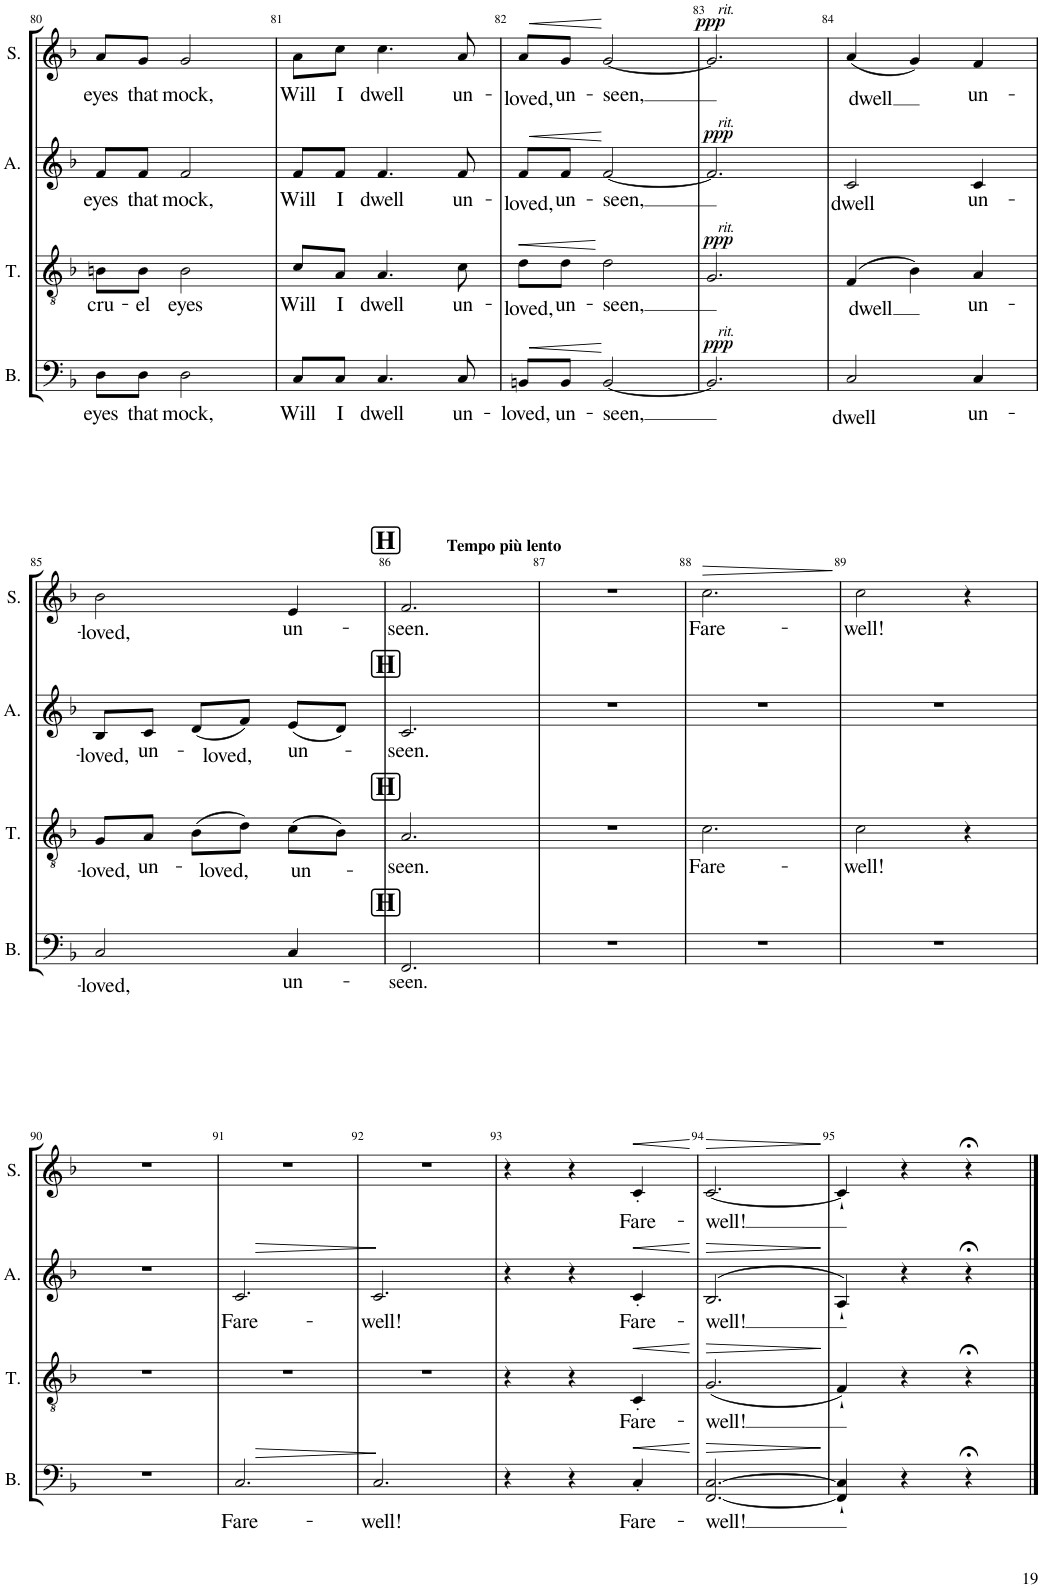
**kern	**text	**dynam	**kern	**text	**dynam	**kern	**text	**dynam	**kern	**text	**dynam
*part4	*part4	*part4	*part3	*part3	*part3	*part2	*part2	*part2	*part1	*part1	*part1
*staff4	*staff4	*staff4	*staff3	*staff3	*staff3	*staff2	*staff2	*staff2	*staff1	*staff1	*staff1
*I"Basse	*	*	*I"Tenor	*	*	*I"Alto	*	*	*I"Soprano	*	*
*I'B.	*	*	*I'T.	*	*	*I'A.	*	*	*I'S.	*	*
!!LO:PB:g=z
*clefF4	*	*	*clefGv2	*	*	*clefG2	*	*	*clefG2	*	*
*k[b-]	*	*	*k[b-]	*	*	*k[b-]	*	*	*k[b-]	*	*
*F:	*	*	*F:	*	*	*F:	*	*	*F:	*	*
*M3/4	*	*	*M3/4	*	*	*M3/4	*	*	*M3/4	*	*
=80	=80	=80	=80	=80	=80	=80	=80	=80	=80	=80	=80
!	!LO:LY:b	!	!	!LO:LY:b	!	!	!LO:LY:b	!	!	!LO:LY:b	!
8D\L	eyes	.	8Bn\L	cru-	.	8f/L	eyes	.	8a/L	eyes	.
!	!LO:LY:b	!	!	!LO:LY:b	!	!	!LO:LY:b	!	!	!LO:LY:b	!
8D\J	that	.	8B\J	-el	.	8f/J	that	.	8g/J	that	.
!	!LO:LY:b	!	!	!LO:LY:b	!	!	!LO:LY:b	!	!	!LO:LY:b	!
2D\	mock,	.	2B\	eyes	.	2f/	mock,	.	2g/	mock,	.
=81	=81	=81	=81	=81	=81	=81	=81	=81	=81	=81	=81
!	!LO:LY:b	!	!	!LO:LY:b	!	!	!LO:LY:b	!	!	!LO:LY:b	!
8C/L	Will	.	8c/L	Will	.	8f/L	Will	.	8a\L	Will	.
!	!LO:LY:b	!	!	!LO:LY:b	!	!	!LO:LY:b	!	!	!LO:LY:b	!
8C/J	I	.	8A/J	I	.	8f/J	I	.	8cc\J	I	.
!	!LO:LY:b	!	!	!LO:LY:b	!	!	!LO:LY:b	!	!	!LO:LY:b	!
4.C/	dwell	.	4.A/	dwell	.	4.f/	dwell	.	4.cc\	dwell	.
!	!LO:LY:b	!	!	!LO:LY:b	!	!	!LO:LY:b	!	!	!LO:LY:b	!
8C/	un-	.	8c\	un-	.	8f/	un-	.	8a/	un-	.
=82	=82	=82	=82	=82	=82	=82	=82	=82	=82	=82	=82
!	!LO:LY:b	!	!	!LO:LY:b	!LO:HP:b	!	!LO:LY:b	!	!	!LO:LY:b	!
8BBn/L	-loved,	.	8d\L	-loved,	<	8f/L	-loved,	.	8a/L	-loved,	.
!	!LO:LY:b	!LO:HP:b	!	!LO:LY:b	!	!	!LO:LY:b	!LO:HP:b	!	!LO:LY:b	!LO:HP:b
8BB/J	un-	<	8d\J	un-	.	8f/J	un-	<	8g/J	un-	<
!	!LO:LY:b	!	!	!LO:LY:b	!	!	!LO:LY:b	!	!	!LO:LY:b	!
[<2BB/	-seen,	.	2d\	-seen,	[	[<2f/	-seen,	.	[<2g/	-seen,	.
.	.	[	.	.	.	.	.	[	.	.	[
=83	=83	=83	=83	=83	=83	=83	=83	=83	=83	=83	=83
!	!	!	!	!	!	!	!	!	!LO:TX:a:i:t=rit.	!	!
!	!	!	!	!	!	!LO:TX:a:i:t=rit.	!	!	!	!	!
!	!	!	!LO:TX:a:i:t=rit.	!	!	!	!	!	!	!	!
!LO:TX:a:i:t=rit.	!	!	!	!	!	!	!	!	!	!	!
!	!	!LO:DY:a	!	!	!LO:DY:a	!	!	!LO:DY:a	!	!	!LO:DY:a
2.BB/]	.	ppp	2.G/	.	ppp	2.f/]	.	ppp	2.g/]	.	ppp
=84	=84	=84	=84	=84	=84	=84	=84	=84	=84	=84	=84
!	!LO:LY:b	!	!	!LO:LY:b	!	!	!LO:LY:b	!	!	!LO:LY:b	!
2C/	dwell	.	(>4F/	dwell	.	2c/	dwell	.	(<4a/	dwell	.
.	.	.	4B-\)	.	.	.	.	.	4g/)	.	.
!	!LO:LY:b	!	!	!LO:LY:b	!	!	!LO:LY:b	!	!	!LO:LY:b	!
4C/	un-	.	4A/	un-	.	4c/	un-	.	4f/	un-	.
!!LO:LB:g=z
=85	=85	=85	=85	=85	=85	=85	=85	=85	=85	=85	=85
!	!LO:LY:b	!	!	!LO:LY:b	!	!	!LO:LY:b	!	!	!LO:LY:b	!
2C/	-loved,	.	8G/L	-loved,	.	8B-/L	-loved,	.	2b-\	-loved,	.
!	!	!	!	!LO:LY:b	!	!	!LO:LY:b	!	!	!	!
.	.	.	8A/J	un-	.	8c/J	un-	.	.	.	.
!	!	!	!	!LO:LY:b	!	!	!LO:LY:b	!	!	!	!
.	.	.	(>8B-\L	-loved,	.	(<8d/L	-loved,	.	.	.	.
.	.	.	8d\J)	.	.	8f/J)	.	.	.	.	.
!	!LO:LY:b	!	!	!LO:LY:b	!	!	!LO:LY:b	!	!	!LO:LY:b	!
4C/	un-	.	(>8c\L	un-	.	(<8e/L	un-	.	4e/	un-	.
.	.	.	8B-\J)	.	.	8d/J)	.	.	.	.	.
!!LO:REH:place=s1:a:B:cj:fs=17:t=H
!!LO:REH:place=s2:a:B:cj:fs=17:t=H
!!LO:REH:place=s3:a:B:cj:fs=17:t=H
!!LO:REH:place=s4:a:B:cj:fs=17:t=H
=86	=86	=86	=86	=86	=86	=86	=86	=86	=86	=86	=86
!	!LO:LY:b	!	!	!LO:LY:b	!	!	!LO:LY:b	!	!	!LO:LY:b	!
*	*	*	*	*	*	*	*	*	*^	*	*
2.FF/	seen.	.	2.A/	-seen.	.	2.c/	-seen.	.	2.f/	4ryy	-seen.	.
!	!	!	!	!	!	!	!	!	!	!LO:TX:a:B:t=Tempo più lento	!	!
.	.	.	.	.	.	.	.	.	.	2ryy	.	.
*	*	*	*	*	*	*	*	*	*v	*v	*	*
=87	=87	=87	=87	=87	=87	=87	=87	=87	=87	=87	=87
2.r	.	.	2.r	.	.	2.r	.	.	2.r	.	.
=88	=88	=88	=88	=88	=88	=88	=88	=88	=88	=88	=88
!	!	!	!	!LO:LY:b	!	!	!	!	!	!LO:LY:b	!LO:HP:b
2.r	.	.	2.c\	Fare-	.	2.r	.	.	2.cc\	Fare-	>
.	.	.	.	.	.	.	.	.	.	.	]
=89	=89	=89	=89	=89	=89	=89	=89	=89	=89	=89	=89
!	!	!	!	!LO:LY:b	!	!	!	!	!	!LO:LY:b	!
2.r	.	.	2c\	-well!	.	2.r	.	.	2cc\	-well!	.
.	.	.	4r	.	.	.	.	.	4r	.	.
!!LO:LB:g=z
=90	=90	=90	=90	=90	=90	=90	=90	=90	=90	=90	=90
2.r	.	.	2.r	.	.	2.r	.	.	2.r	.	.
=91	=91	=91	=91	=91	=91	=91	=91	=91	=91	=91	=91
!	!LO:LY:b	!	!	!	!	!	!LO:LY:b	!	!	!	!
2.C/	-Fare-	.	2.r	.	.	2.c/	Fare-	.	2.r	.	.
=92	=92	=92	=92	=92	=92	=92	=92	=92	=92	=92	=92
!	!LO:LY:b	!LO:HP:b	!	!	!	!	!LO:LY:b	!LO:HP:b	!	!	!
2.C/	-well!	>	2.r	.	.	2.c/	-well!	>	2.r	.	.
.	.	]	.	.	.	.	.	]	.	.	.
=93	=93	=93	=93	=93	=93	=93	=93	=93	=93	=93	=93
4r	.	.	4r	.	.	4r	.	.	4r	.	.
4r	.	.	4r	.	.	4r	.	.	4r	.	.
!	!LO:LY:b	!LO:HP:b	!	!LO:LY:b	!LO:HP:b	!	!LO:LY:b	!LO:HP:b	!	!LO:LY:b	!LO:HP:b
4C'/	Fare-	<	4C'/	Fare-	<	4c'/	Fare-	<	4c'/	Fare-	<
.	.	[	.	.	[	.	.	[	.	.	[
=94	=94	=94	=94	=94	=94	=94	=94	=94	=94	=94	=94
!	!LO:LY:b	!LO:HP:b	!	!LO:LY:b	!LO:HP:b	!	!LO:LY:b	!LO:HP:b	!	!LO:LY:b	!LO:HP:b
[<2.FF/ [>2.C/	-well!	>	(<2.G/	-well!	>	(>2.B-/	-well!	>	[<2.c/	-well!	>
.	.	]	.	.	]	.	.	]	.	.	]
=95	=95	=95	=95	=95	=95	=95	=95	=95	=95	=95	=95
4FF/]`< 4C/]`<	.	.	4F`</)	.	.	4A`</)	.	.	4c`</]	.	.
4r	.	.	4r	.	.	4r	.	.	4r	.	.
4r;<	.	.	4r;<	.	.	4r;<	.	.	4r;<	.	.
==	==	==	==	==	==	==	==	==	==	==	==
*-	*-	*-	*-	*-	*-	*-	*-	*-	*-	*-	*-
